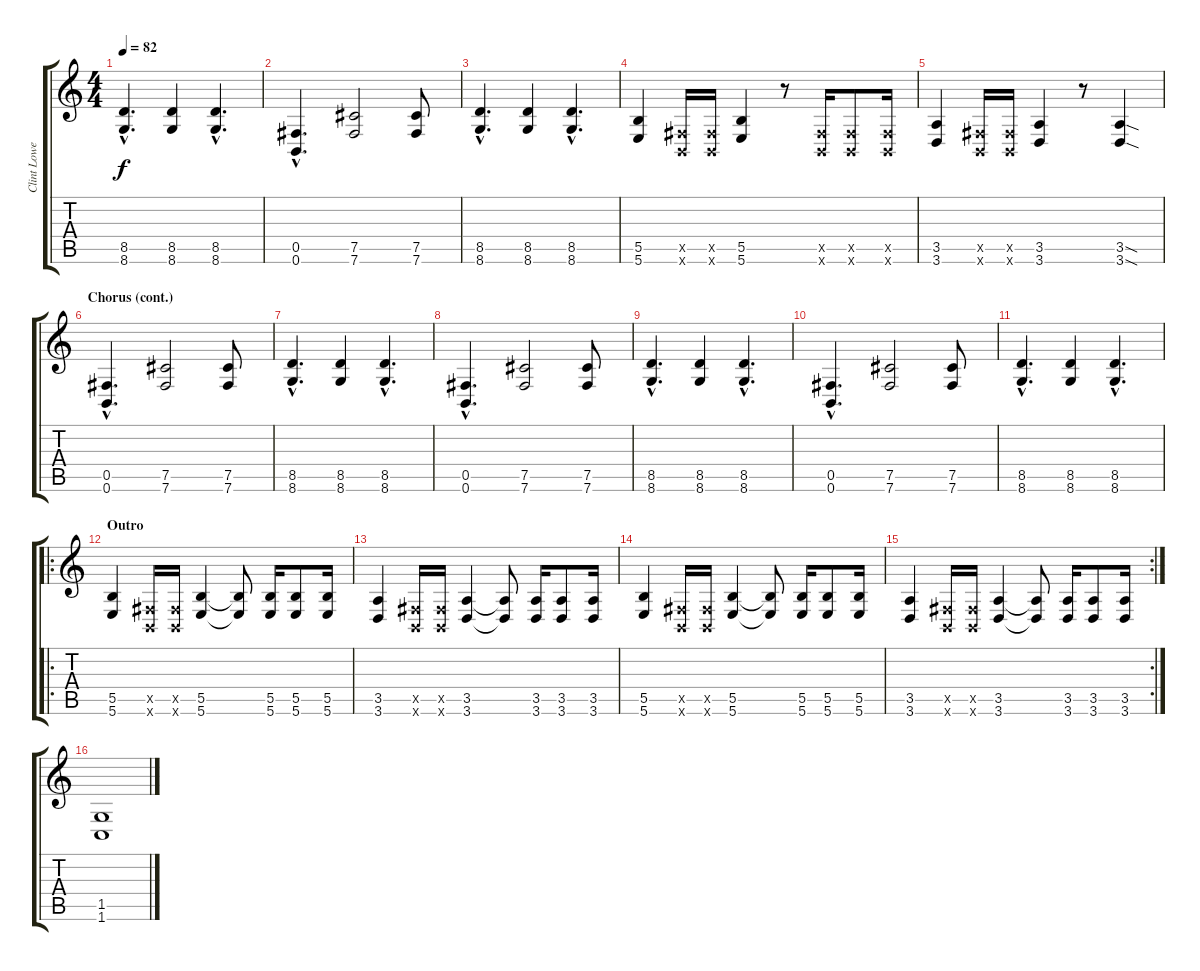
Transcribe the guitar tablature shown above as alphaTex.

\track ("Clint Lowery" "Clint Lowe") {instrument distortionguitar}
\staff {score tabs}
\tuning (Db4 Ab3 E3 B2 Gb2 B1) {hide}
\ts (4 4)
\tempo 82
\clef g2
\ks c
(8.5{hac} 8.6{hac}).4{d dy f} (8.5 8.6).4 (8.5{hac} 8.6{hac}).4{d} |
(0.5{hac} 0.6{hac}).4{d} (7.5 7.6).2 (7.5 7.6).8 |
(8.5{hac} 8.6{hac}).4{d} (8.5 8.6).4 (8.5{hac} 8.6{hac}).4{d} |
(5.5 5.6).4 (0.5{x} 0.6{x}).16 (0.5{x} 0.6{x}).16 (5.5 5.6).4 r.8 (0.5{x} 0.6{x}).16 (0.5{x} 0.6{x}).8 (0.5{x} 0.6{x}).16 |
(3.5 3.6).4 (0.5{x} 0.6{x}).16 (0.5{x} 0.6{x}).16 (3.5 3.6).4 r.8 (3.5{sod} 3.6{sod}).4 |
\section ("" "Chorus (cont.)")
(0.5{hac} 0.6{hac}).4{d} (7.5 7.6).2 (7.5 7.6).8 |
(8.5{hac} 8.6{hac}).4{d} (8.5 8.6).4 (8.5{hac} 8.6{hac}).4{d} |
(0.5{hac} 0.6{hac}).4{d} (7.5 7.6).2 (7.5 7.6).8 |
(8.5{hac} 8.6{hac}).4{d} (8.5 8.6).4 (8.5{hac} 8.6{hac}).4{d} |
(0.5{hac} 0.6{hac}).4{d} (7.5 7.6).2 (7.5 7.6).8 |
(8.5{hac} 8.6{hac}).4{d} (8.5 8.6).4 (8.5{hac} 8.6{hac}).4{d} |
\ro
\section ("" "Outro")
(5.5 5.6).4 (0.5{x} 0.6{x}).16 (0.5{x} 0.6{x}).16 (5.5 5.6).4 (5.5{t} 5.6{t}).8 (5.5 5.6).16 (5.5 5.6).8 (5.5 5.6).16 |
(3.5 3.6).4 (0.5{x} 0.6{x}).16 (0.5{x} 0.6{x}).16 (3.5 3.6).4 (3.5{t} 3.6{t}).8 (3.5 3.6).16 (3.5 3.6).8 (3.5 3.6).16 |
(5.5 5.6).4 (0.5{x} 0.6{x}).16 (0.5{x} 0.6{x}).16 (5.5 5.6).4 (5.5{t} 5.6{t}).8 (5.5 5.6).16 (5.5 5.6).8 (5.5 5.6).16 |
\rc 2
(3.5 3.6).4 (0.5{x} 0.6{x}).16 (0.5{x} 0.6{x}).16 (3.5 3.6).4 (3.5{t} 3.6{t}).8 (3.5 3.6).16 (3.5 3.6).8 (3.5 3.6).16 |
(1.5 1.6).1
